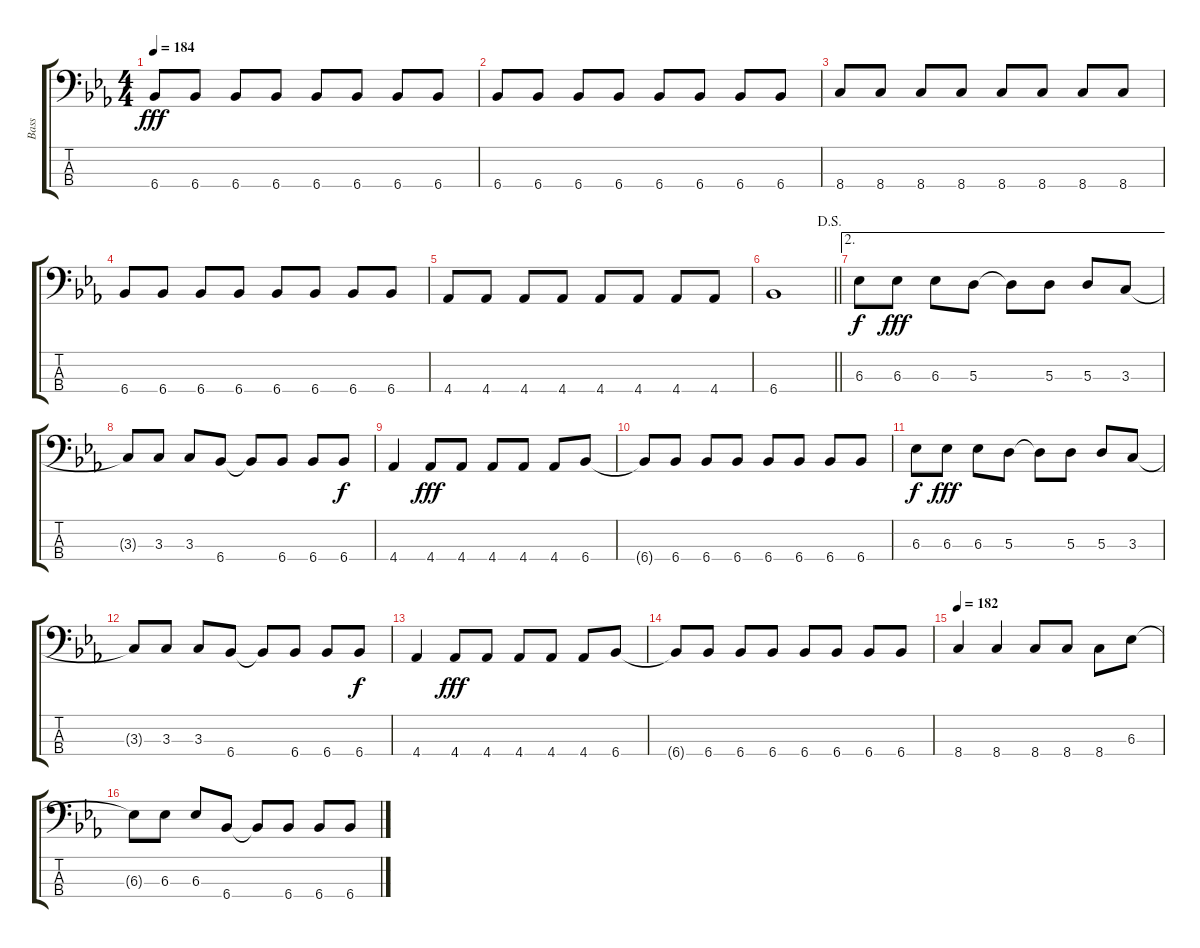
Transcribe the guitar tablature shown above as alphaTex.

\track ("Bass" "Bass") {instrument electricbassfinger}
\staff {score tabs}
\tuning (G2 D2 A1 E1) {hide}
\ts (4 4)
\tempo 184
\clef f4
\ks eb
6.4.8{dy fff} 6.4.8 6.4.8 6.4.8 6.4.8 6.4.8 6.4.8 6.4.8 |
6.4.8 6.4.8 6.4.8 6.4.8 6.4.8 6.4.8 6.4.8 6.4.8 |
8.4.8 8.4.8 8.4.8 8.4.8 8.4.8 8.4.8 8.4.8 8.4.8 |
6.4.8 6.4.8 6.4.8 6.4.8 6.4.8 6.4.8 6.4.8 6.4.8 |
4.4.8 4.4.8 4.4.8 4.4.8 4.4.8 4.4.8 4.4.8 4.4.8 |
\jump dalsegno
\barLineRight lightlight
6.4.1 |
\ae 2
6.3.8{dy f} 6.3.8{dy fff} 6.3.8 5.3.8 5.3{t}.8 5.3.8 5.3.8 3.3.8 |
3.3{t}.8 3.3.8 3.3.8 6.4.8 6.4{t}.8 6.4.8 6.4.8 6.4.8{dy f} |
4.4.4 4.4.8{dy fff} 4.4.8 4.4.8 4.4.8 4.4.8 6.4.8 |
6.4{t}.8 6.4.8 6.4.8 6.4.8 6.4.8 6.4.8 6.4.8 6.4.8 |
6.3.8{dy f} 6.3.8{dy fff} 6.3.8 5.3.8 5.3{t}.8 5.3.8 5.3.8 3.3.8 |
3.3{t}.8 3.3.8 3.3.8 6.4.8 6.4{t}.8 6.4.8 6.4.8 6.4.8{dy f} |
4.4.4 4.4.8{dy fff} 4.4.8 4.4.8 4.4.8 4.4.8 6.4.8 |
6.4{t}.8 6.4.8 6.4.8 6.4.8 6.4.8 6.4.8 6.4.8 6.4.8 |
\tempo 182
8.4.4 8.4.4 8.4.8 8.4.8 8.4.8 6.3.8 |
6.3{t}.8 6.3.8 6.3.8 6.4.8 6.4{t}.8 6.4.8 6.4.8 6.4.8
